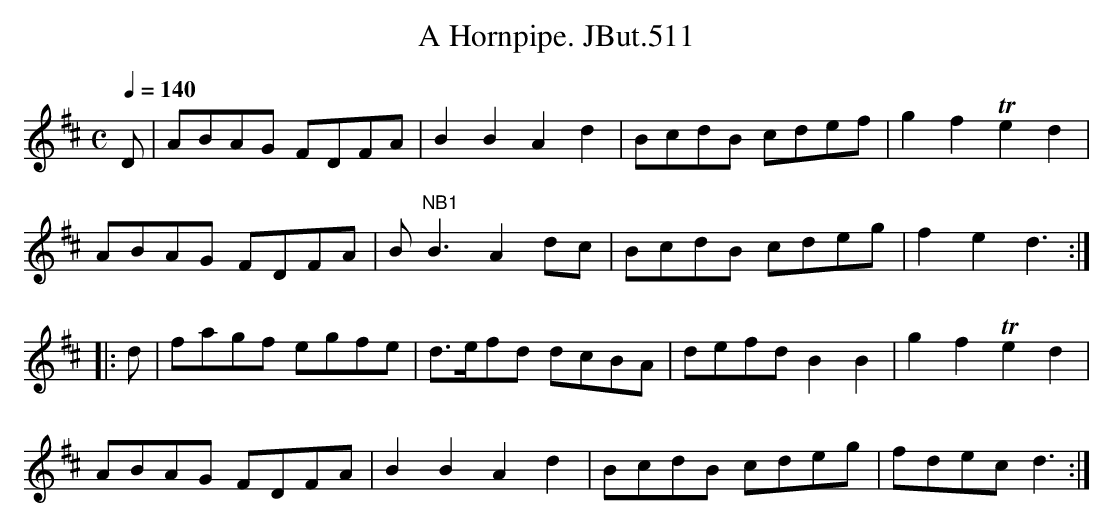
X:1
T:Hornpipe. JBut.511, A
M:C
L:1/8
Q:1/4=140
K:D
D|ABAG FDFA|B2B2A2d2|BcdB cdef|g2f2Te2d2|
ABAG FDFA|B "^NB1"B3 A2dc|BcdB cdeg|f2e2d3:|
|:d|fagf egfe|d>efd dcBA|defd B2B2|g2f2Te2d2|
ABAG FDFA|B2B2A2d2|BcdB cdeg|fdec d3:|
